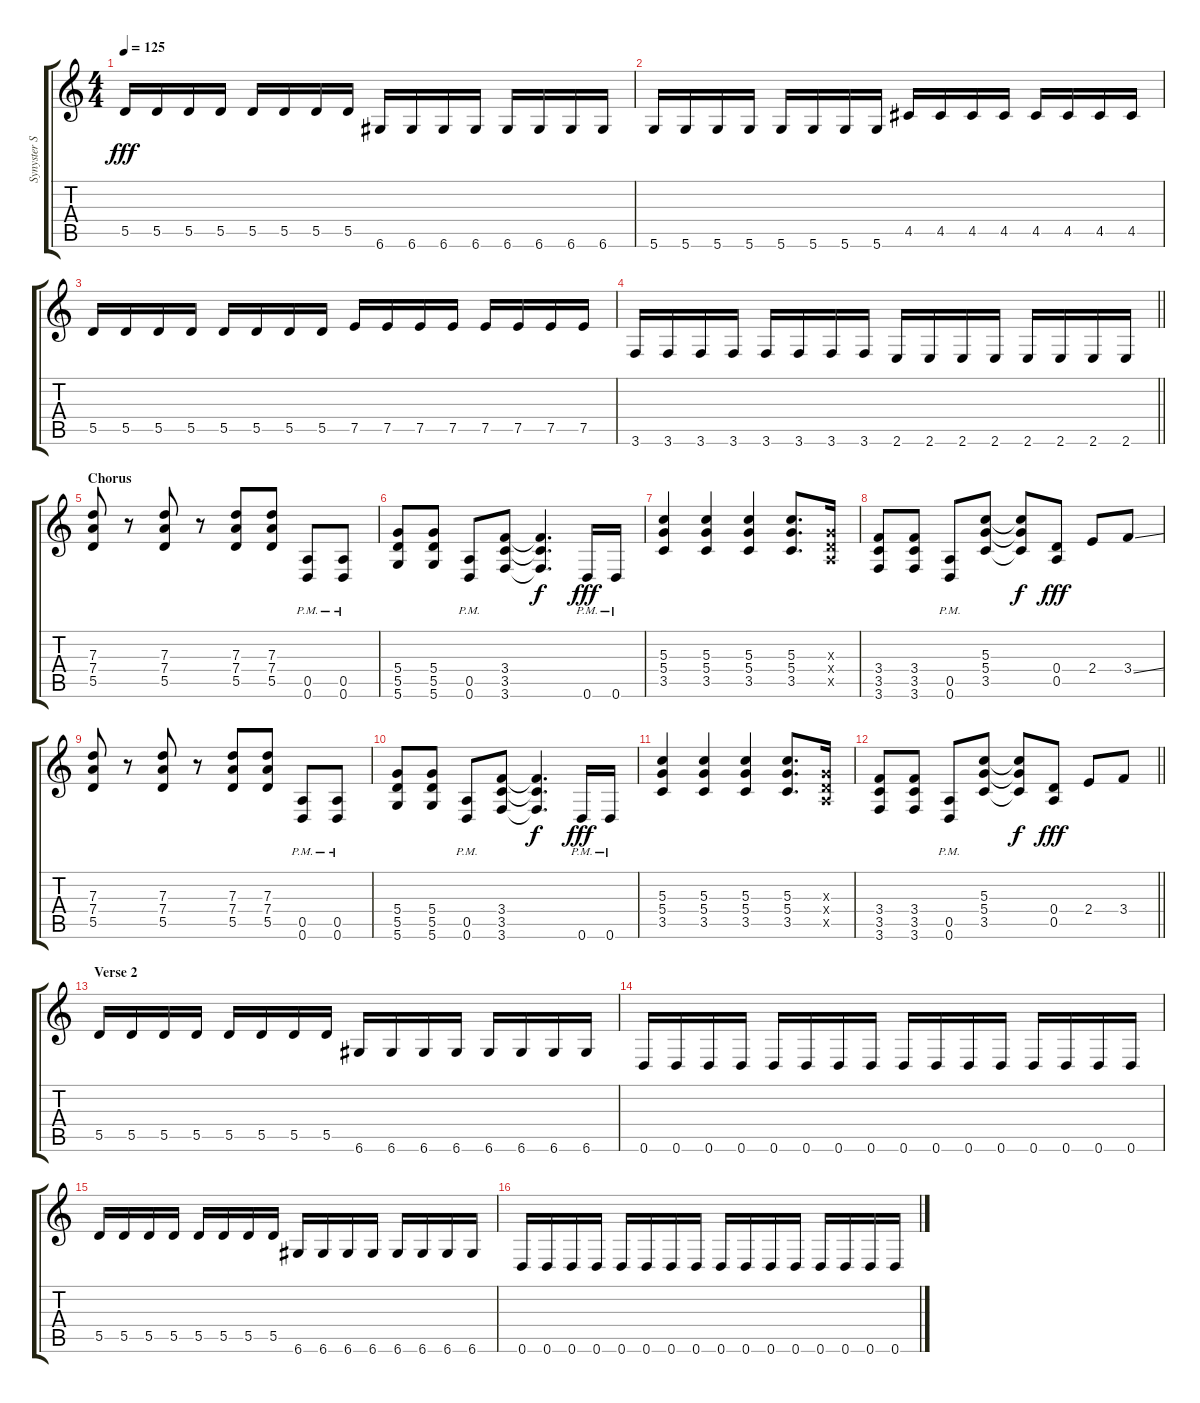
\track ("Synyster Solo" "Synyster S") {instrument distortionguitar}
\staff {score tabs}
\tuning (E4 B3 G3 D3 A2 D2) {hide}
\ts (4 4)
\tempo 125
\clef g2
\ks c
5.5.16{dy fff} 5.5.16 5.5.16 5.5.16 5.5.16 5.5.16 5.5.16 5.5.16 6.6.16 6.6.16 6.6.16 6.6.16 6.6.16 6.6.16 6.6.16 6.6.16 |
5.6.16 5.6.16 5.6.16 5.6.16 5.6.16 5.6.16 5.6.16 5.6.16 4.5.16 4.5.16 4.5.16 4.5.16 4.5.16 4.5.16 4.5.16 4.5.16 |
5.5.16 5.5.16 5.5.16 5.5.16 5.5.16 5.5.16 5.5.16 5.5.16 7.5.16 7.5.16 7.5.16 7.5.16 7.5.16 7.5.16 7.5.16 7.5.16 |
\barLineRight lightlight
3.6.16 3.6.16 3.6.16 3.6.16 3.6.16 3.6.16 3.6.16 3.6.16 2.6.16 2.6.16 2.6.16 2.6.16 2.6.16 2.6.16 2.6.16 2.6.16 |
\section ("" "Chorus")
(7.3 7.4 5.5).8 r.8 (7.3 7.4 5.5).8 r.8 (7.3 7.4 5.5).8 (7.3 7.4 5.5).8 (0.5{pm} 0.6{pm}).8 (0.5{pm} 0.6{pm}).8 |
(5.4 5.5 5.6).8 (5.4 5.5 5.6).8 (0.5{pm} 0.6{pm}).8 (3.4 3.5 3.6).8 (3.4{t} 3.5{t} 3.6{t}).4{d dy f} 0.6{pm}.16{dy fff} 0.6{pm}.16 |
(5.3 5.4 3.5).4 (5.3 5.4 3.5).4 (5.3 5.4 3.5).4 (5.3 5.4 3.5).8{d} (0.3{x} 0.4{x} 0.5{x}).16 |
(3.4 3.5 3.6).8 (3.4 3.5 3.6).8 (0.5{pm} 0.6{pm}).8 (5.3 5.4 3.5).8 (5.3{t} 5.4{t} 3.5{t}).8{dy f} (0.4 0.5).8{dy fff} 2.4.8 3.4{ss}.8 |
(7.3 7.4 5.5).8 r.8 (7.3 7.4 5.5).8 r.8 (7.3 7.4 5.5).8 (7.3 7.4 5.5).8 (0.5{pm} 0.6{pm}).8 (0.5{pm} 0.6{pm}).8 |
(5.4 5.5 5.6).8 (5.4 5.5 5.6).8 (0.5{pm} 0.6{pm}).8 (3.4 3.5 3.6).8 (3.4{t} 3.5{t} 3.6{t}).4{d dy f} 0.6{pm}.16{dy fff} 0.6{pm}.16 |
(5.3 5.4 3.5).4 (5.3 5.4 3.5).4 (5.3 5.4 3.5).4 (5.3 5.4 3.5).8{d} (0.3{x} 0.4{x} 0.5{x}).16 |
\barLineRight lightlight
(3.4 3.5 3.6).8 (3.4 3.5 3.6).8 (0.5{pm} 0.6{pm}).8 (5.3 5.4 3.5).8 (5.3{t} 5.4{t} 3.5{t}).8{dy f} (0.4 0.5).8{dy fff} 2.4.8 3.4.8 |
\section ("" "Verse 2")
5.5.16 5.5.16 5.5.16 5.5.16 5.5.16 5.5.16 5.5.16 5.5.16 6.6.16 6.6.16 6.6.16 6.6.16 6.6.16 6.6.16 6.6.16 6.6.16 |
0.6.16 0.6.16 0.6.16 0.6.16 0.6.16 0.6.16 0.6.16 0.6.16 0.6.16 0.6.16 0.6.16 0.6.16 0.6.16 0.6.16 0.6.16 0.6.16 |
5.5.16 5.5.16 5.5.16 5.5.16 5.5.16 5.5.16 5.5.16 5.5.16 6.6.16 6.6.16 6.6.16 6.6.16 6.6.16 6.6.16 6.6.16 6.6.16 |
0.6.16 0.6.16 0.6.16 0.6.16 0.6.16 0.6.16 0.6.16 0.6.16 0.6.16 0.6.16 0.6.16 0.6.16 0.6.16 0.6.16 0.6.16 0.6.16
